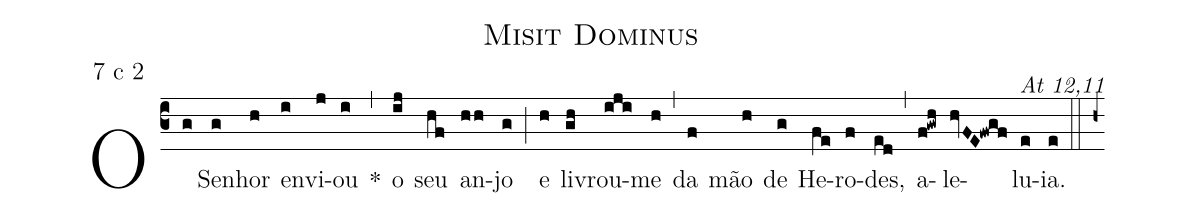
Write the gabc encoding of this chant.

name: Misit Dominus;
mode: 7;
mode-differentia: c 2;
commentary: At 12,11;
%%
(c3)

O(g) Se(g)nhor(h) en(i)vi(j)ou(i) *(,) o(ij) seu(hf) an(hh)jo(g) (;) e(h) li(gh)vrou-(iji)me(h) (,) da(f) mão(h) de(g) He(fe)ro(f)des,(ed) (,) a(f!gwh)le(hvFE!fwgf)lu(e)ia.(e)

(::)

(h+)
